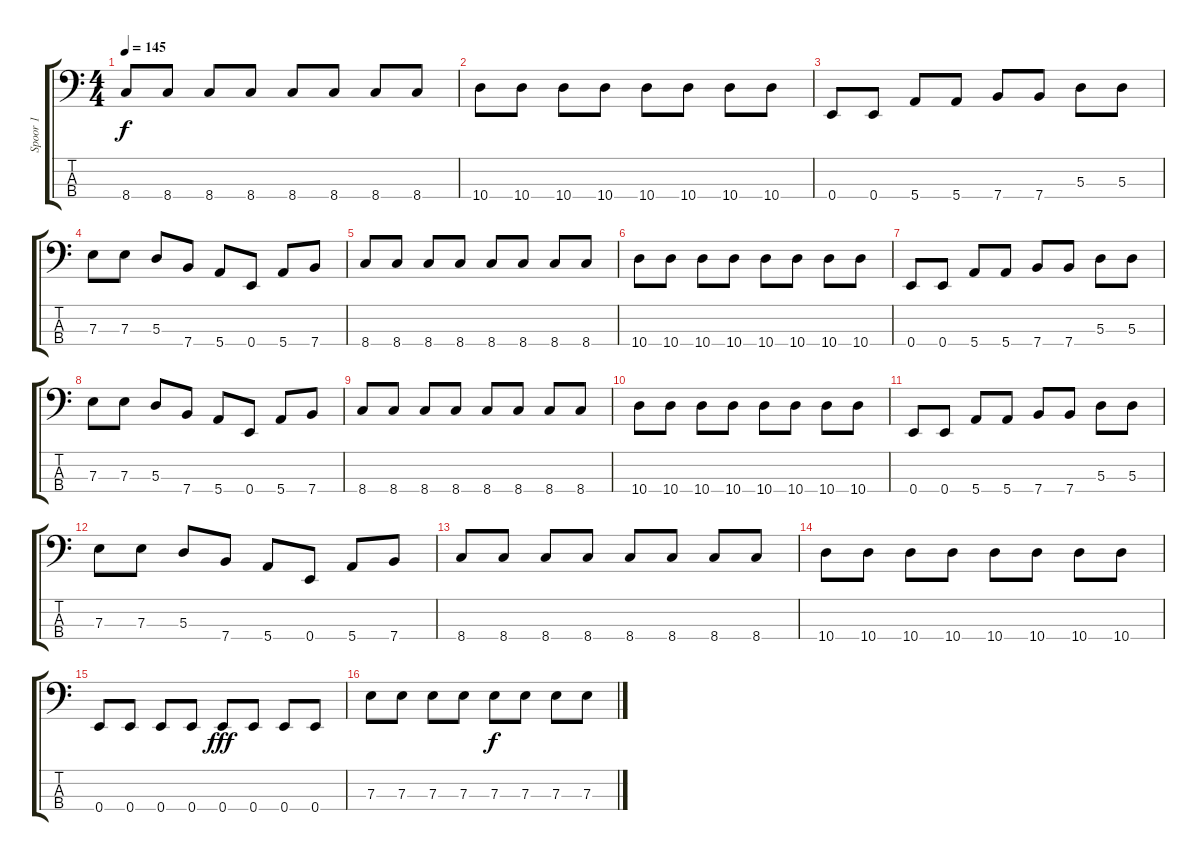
\track ("Spoor 1" "Spoor 1") {instrument electricbassfinger}
\staff {score tabs}
\tuning (G2 D2 A1 E1) {hide}
\ts (4 4)
\tempo 145
\clef f4
\ks c
8.4.8{dy f} 8.4.8 8.4.8 8.4.8 8.4.8 8.4.8 8.4.8 8.4.8 |
10.4.8 10.4.8 10.4.8 10.4.8 10.4.8 10.4.8 10.4.8 10.4.8 |
0.4.8 0.4.8 5.4.8 5.4.8 7.4.8 7.4.8 5.3.8 5.3.8 |
7.3.8 7.3.8 5.3.8 7.4.8 5.4.8 0.4.8 5.4.8 7.4.8 |
8.4.8 8.4.8 8.4.8 8.4.8 8.4.8 8.4.8 8.4.8 8.4.8 |
10.4.8 10.4.8 10.4.8 10.4.8 10.4.8 10.4.8 10.4.8 10.4.8 |
0.4.8 0.4.8 5.4.8 5.4.8 7.4.8 7.4.8 5.3.8 5.3.8 |
7.3.8 7.3.8 5.3.8 7.4.8 5.4.8 0.4.8 5.4.8 7.4.8 |
8.4.8 8.4.8 8.4.8 8.4.8 8.4.8 8.4.8 8.4.8 8.4.8 |
10.4.8 10.4.8 10.4.8 10.4.8 10.4.8 10.4.8 10.4.8 10.4.8 |
0.4.8 0.4.8 5.4.8 5.4.8 7.4.8 7.4.8 5.3.8 5.3.8 |
7.3.8 7.3.8 5.3.8 7.4.8 5.4.8 0.4.8 5.4.8 7.4.8 |
8.4.8 8.4.8 8.4.8 8.4.8 8.4.8 8.4.8 8.4.8 8.4.8 |
10.4.8 10.4.8 10.4.8 10.4.8 10.4.8 10.4.8 10.4.8 10.4.8 |
0.4.8 0.4.8 0.4.8 0.4.8 0.4.8{dy fff} 0.4.8 0.4.8 0.4.8 |
7.3.8 7.3.8 7.3.8 7.3.8 7.3.8{dy f} 7.3.8 7.3.8 7.3.8
